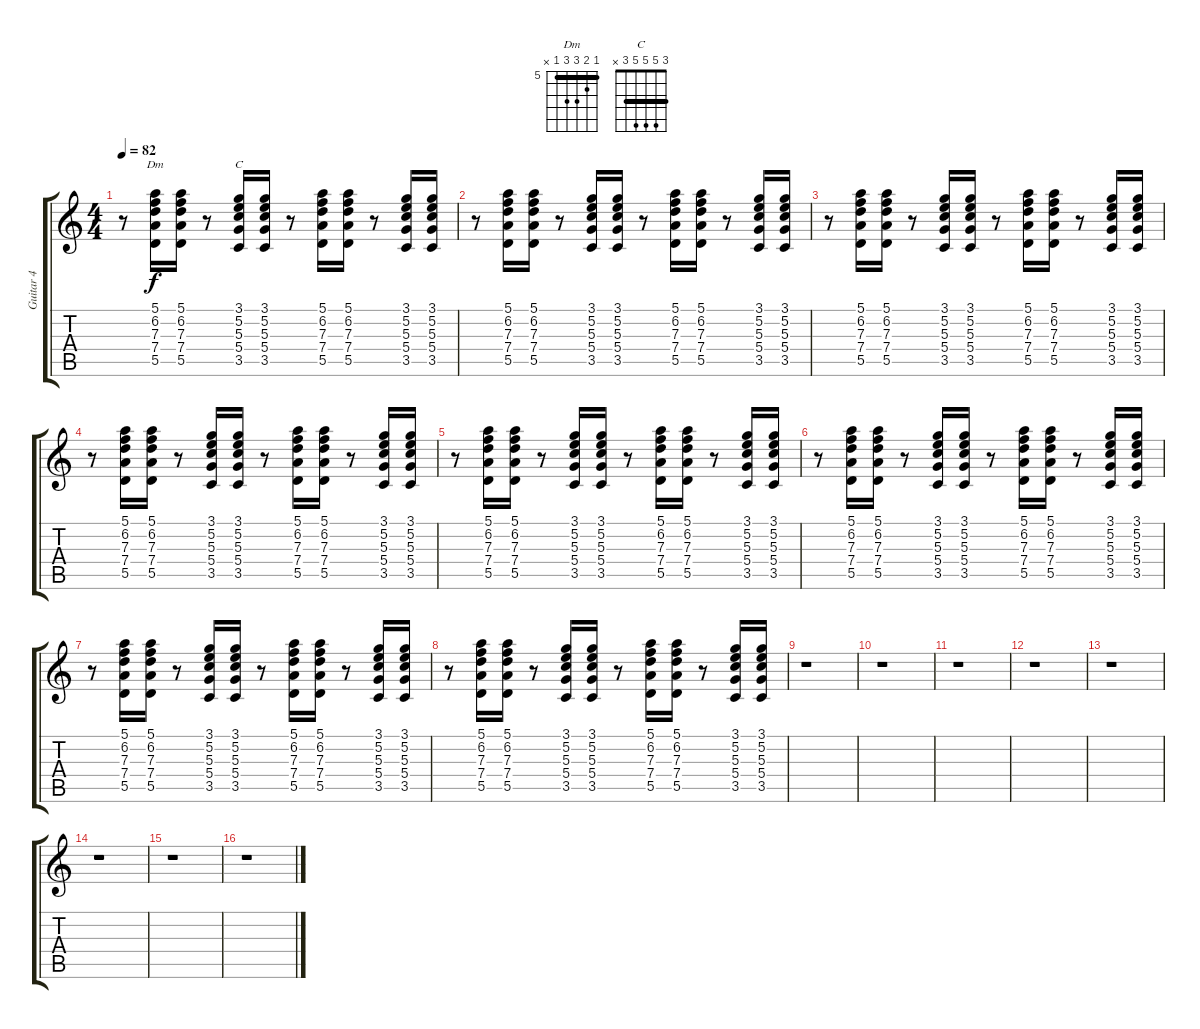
\track ("Guitar 4" "Guitar 4") {instrument electricguitarmuted}
\staff {score tabs}
\tuning (E4 B3 G3 D3 A2 E2) {hide}
\chord ("Dm" 5 6 7 7 5 x) {firstfret 5 barre 5}
\chord ("C" 3 5 5 5 3 x) {barre 3}
\ts (4 4)
\tempo 82
\clef g2
\ks c
r.8{dy f} (5.1 6.2 7.3 7.4 5.5).16{ch "Dm"} (5.1 6.2 7.3 7.4 5.5).16 r.8 (3.1 5.2 5.3 5.4 3.5).16{ch "C"} (3.1 5.2 5.3 5.4 3.5).16 r.8 (5.1 6.2 7.3 7.4 5.5).16 (5.1 6.2 7.3 7.4 5.5).16 r.8 (3.1 5.2 5.3 5.4 3.5).16 (3.1 5.2 5.3 5.4 3.5).16 |
r.8 (5.1 6.2 7.3 7.4 5.5).16 (5.1 6.2 7.3 7.4 5.5).16 r.8 (3.1 5.2 5.3 5.4 3.5).16 (3.1 5.2 5.3 5.4 3.5).16 r.8 (5.1 6.2 7.3 7.4 5.5).16 (5.1 6.2 7.3 7.4 5.5).16 r.8 (3.1 5.2 5.3 5.4 3.5).16 (3.1 5.2 5.3 5.4 3.5).16 |
r.8 (5.1 6.2 7.3 7.4 5.5).16 (5.1 6.2 7.3 7.4 5.5).16 r.8 (3.1 5.2 5.3 5.4 3.5).16 (3.1 5.2 5.3 5.4 3.5).16 r.8 (5.1 6.2 7.3 7.4 5.5).16 (5.1 6.2 7.3 7.4 5.5).16 r.8 (3.1 5.2 5.3 5.4 3.5).16 (3.1 5.2 5.3 5.4 3.5).16 |
r.8 (5.1 6.2 7.3 7.4 5.5).16 (5.1 6.2 7.3 7.4 5.5).16 r.8 (3.1 5.2 5.3 5.4 3.5).16 (3.1 5.2 5.3 5.4 3.5).16 r.8 (5.1 6.2 7.3 7.4 5.5).16 (5.1 6.2 7.3 7.4 5.5).16 r.8 (3.1 5.2 5.3 5.4 3.5).16 (3.1 5.2 5.3 5.4 3.5).16 |
r.8 (5.1 6.2 7.3 7.4 5.5).16 (5.1 6.2 7.3 7.4 5.5).16 r.8 (3.1 5.2 5.3 5.4 3.5).16 (3.1 5.2 5.3 5.4 3.5).16 r.8 (5.1 6.2 7.3 7.4 5.5).16 (5.1 6.2 7.3 7.4 5.5).16 r.8 (3.1 5.2 5.3 5.4 3.5).16 (3.1 5.2 5.3 5.4 3.5).16 |
r.8 (5.1 6.2 7.3 7.4 5.5).16 (5.1 6.2 7.3 7.4 5.5).16 r.8 (3.1 5.2 5.3 5.4 3.5).16 (3.1 5.2 5.3 5.4 3.5).16 r.8 (5.1 6.2 7.3 7.4 5.5).16 (5.1 6.2 7.3 7.4 5.5).16 r.8 (3.1 5.2 5.3 5.4 3.5).16 (3.1 5.2 5.3 5.4 3.5).16 |
r.8 (5.1 6.2 7.3 7.4 5.5).16 (5.1 6.2 7.3 7.4 5.5).16 r.8 (3.1 5.2 5.3 5.4 3.5).16 (3.1 5.2 5.3 5.4 3.5).16 r.8 (5.1 6.2 7.3 7.4 5.5).16 (5.1 6.2 7.3 7.4 5.5).16 r.8 (3.1 5.2 5.3 5.4 3.5).16 (3.1 5.2 5.3 5.4 3.5).16 |
r.8 (5.1 6.2 7.3 7.4 5.5).16 (5.1 6.2 7.3 7.4 5.5).16 r.8 (3.1 5.2 5.3 5.4 3.5).16 (3.1 5.2 5.3 5.4 3.5).16 r.8 (5.1 6.2 7.3 7.4 5.5).16 (5.1 6.2 7.3 7.4 5.5).16 r.8 (3.1 5.2 5.3 5.4 3.5).16 (3.1 5.2 5.3 5.4 3.5).16 |
r.1 |
r.1 |
r.1 |
r.1 |
r.1 |
r.1 |
r.1 |
r.1
